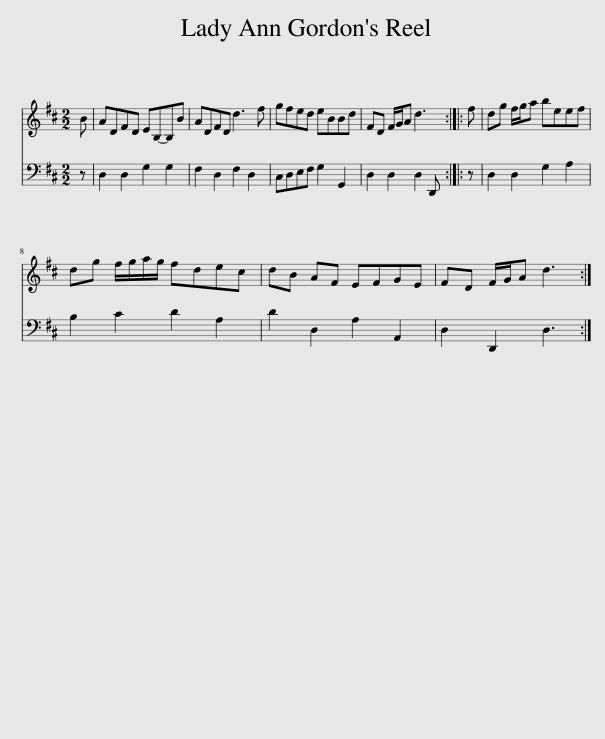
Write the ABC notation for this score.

X:1
%%score 1 2
L:1/8
M:2/2
I:linebreak $
K:D
V:1 treble
V:2 bass
V:1
 B | ADFD EB,-B,B | ADFD d3 f | gfed eBBd | FD F/G/A d3 :: %5
 f | dg f/g/a beef |$ dg f/g/a/g/ fdec | dB AF EFGE | FD F/G/A d3 :| %10
V:2
 z | D,2 D,2 G,2 G,2 | F,2 D,2 F,2 D,2 | C,D,E,F, G,2 G,,2 | D,2 D,2 D,2 D,, :: %5
 z | D,2 D,2 G,2 A,2 |$ B,2 C2 D2 A,2 | D2 D,2 A,2 A,,2 | D,2 D,,2 D,3 :| %10
